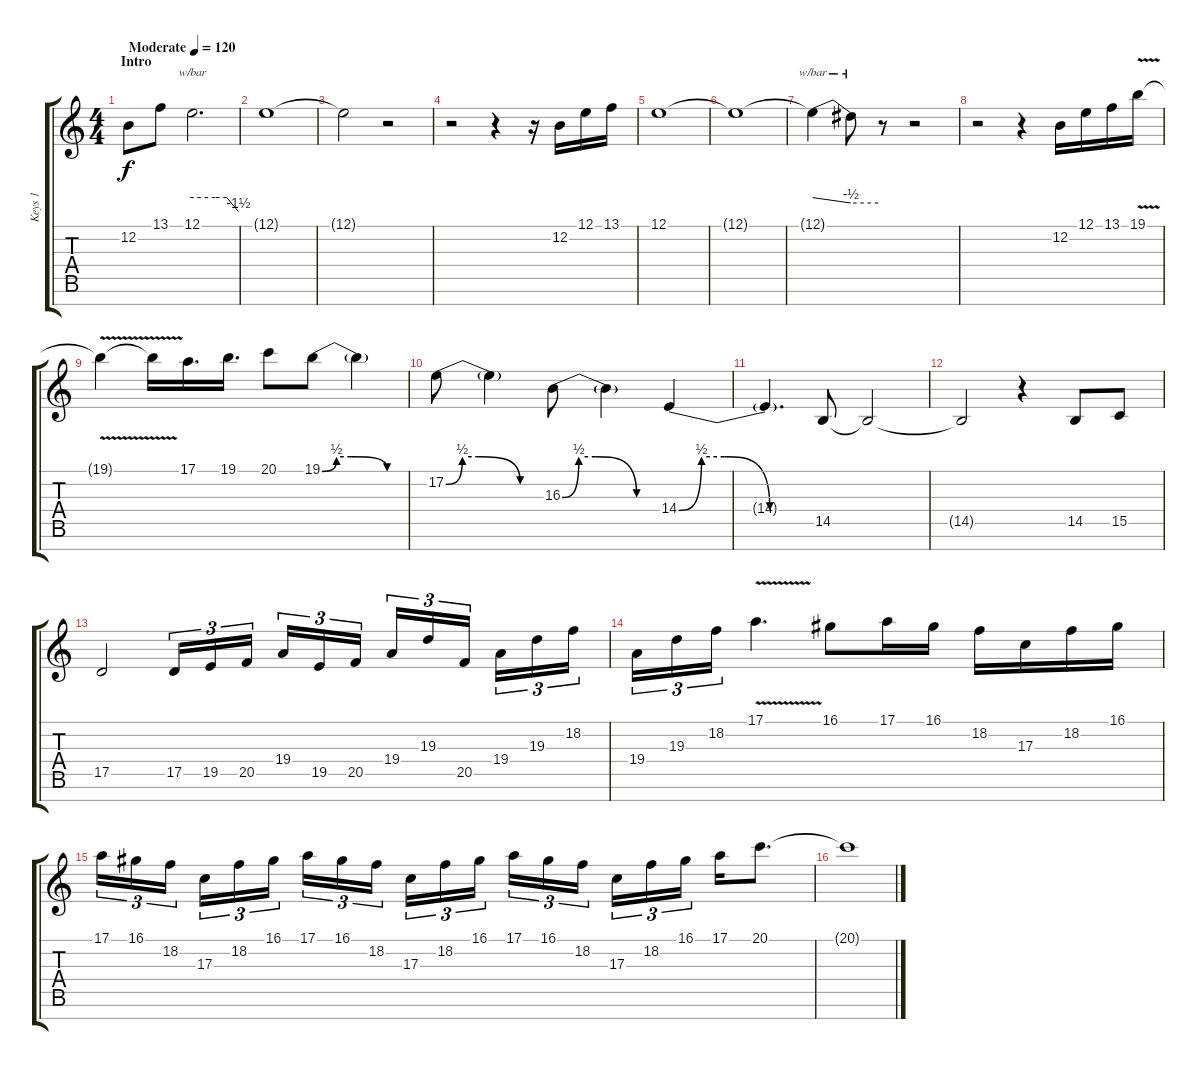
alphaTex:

\track ("Keys 1" "Keys 1") {instrument panflute}
\staff {score tabs}
\tuning (E4 B3 G3 D3 A2 E2 B1) {hide}
\ts (4 4)
\section ("" "Intro")
\tempo (120 "Moderate")
\clef g2
\ks c
12.2.8{dy f instrument panflute} 13.1.8 12.1.2{d tbe (custom default 0 0 30 0 45 0 60 -6)} |
12.1{t}.1 |
12.1{t}.2 r.2 |
r.2 r.4 r.16 12.2.16 12.1.16 13.1.16 |
12.1.1 |
12.1{t}.1 |
12.1{t}.4{tbe (dive default 0 0 60 -2)} 12.1{t}.8{tbe (hold default 0 -2 60 -2)} r.8 r.2 |
r.2 r.4 12.2.16 12.1.16 13.1.16 19.1{v}.16 |
19.1{v t}.4 19.1{t}.16 17.1.16{d} 19.1.16{d} 20.1.8 19.1{be (custom 0 0 10 2 20 2 45 0 60 0)}.8 19.1{t}.4 |
17.2{be (custom 0 0 10 2 20 2 45 0 60 0)}.8 17.2{t}.4 16.3{be (custom 0 0 10 2 20 2 45 0 60 0)}.8 16.3{t}.4 14.4{be (custom 0 0 10 2 20 2 40 0 60 0)}.4 |
14.4{t}.4{d} 14.5.8 14.5{t}.2 |
14.5{t}.2 r.4 14.5.8 15.5.8 |
17.5.2 17.5.16{tu (3 2)} 19.5.16{tu (3 2)} 20.5.16{tu (3 2)} 19.4.16{tu (3 2)} 19.5.16{tu (3 2)} 20.5.16{tu (3 2)} 19.4.16{tu (3 2)} 19.3.16{tu (3 2)} 20.5.16{tu (3 2)} 19.4.16{tu (3 2)} 19.3.16{tu (3 2)} 18.2.16{tu (3 2)} |
19.4.16{tu (3 2)} 19.3.16{tu (3 2)} 18.2.16{tu (3 2)} 17.1{v}.4{d} 16.1.8 17.1.16 16.1.16 18.2.16 17.3.16 18.2.16 16.1.16 |
17.1.16{tu (3 2)} 16.1.16{tu (3 2)} 18.2.16{tu (3 2)} 17.3.16{tu (3 2)} 18.2.16{tu (3 2)} 16.1.16{tu (3 2)} 17.1.16{tu (3 2)} 16.1.16{tu (3 2)} 18.2.16{tu (3 2)} 17.3.16{tu (3 2)} 18.2.16{tu (3 2)} 16.1.16{tu (3 2)} 17.1.16{tu (3 2)} 16.1.16{tu (3 2)} 18.2.16{tu (3 2)} 17.3.16{tu (3 2)} 18.2.16{tu (3 2)} 16.1.16{tu (3 2)} 17.1.16 20.1.8{d} |
20.1{t}.1
